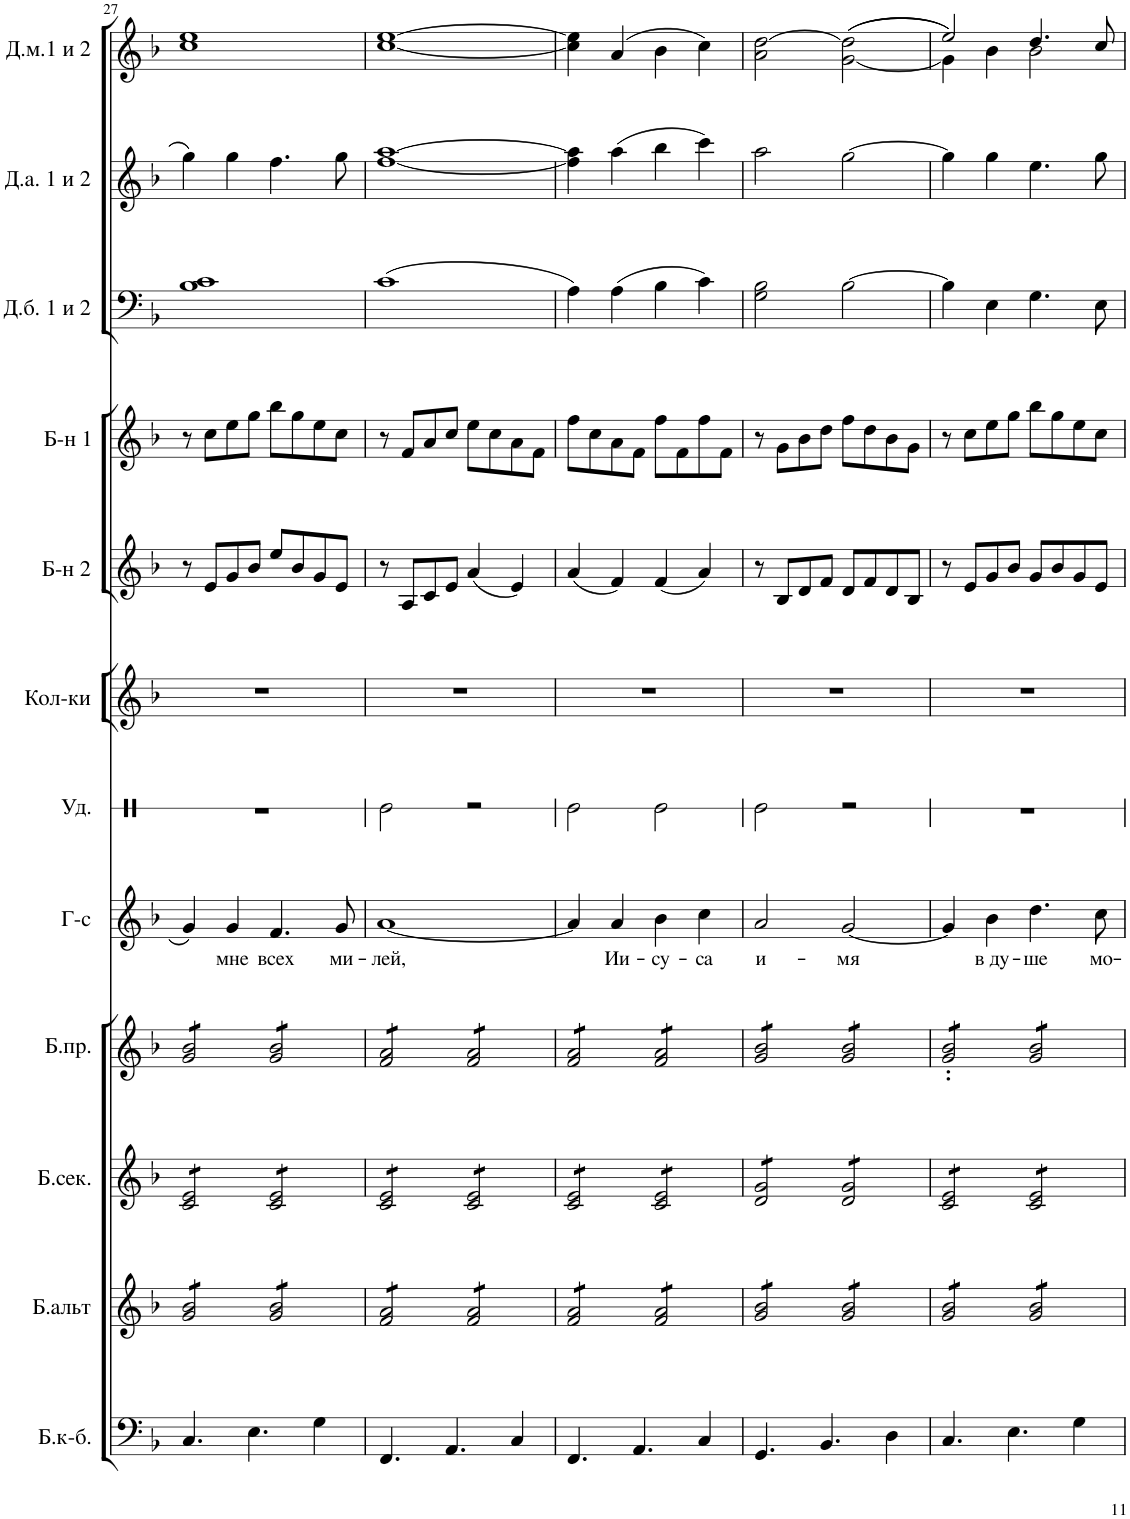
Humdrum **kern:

**kern	**kern	**kern	**kern	**kern	**text	**kern	**kern	**kern	**kern	**kern	**kern	**kern
*part12	*part11	*part10	*part9	*part8	*part8	*part7	*part6	*part5	*part4	*part3	*part2	*part1
*staff12	*staff11	*staff10	*staff9	*staff8	*staff8	*staff7	*staff6	*staff5	*staff4	*staff3	*staff2	*staff1
*I"Балалайка к-бас	*I"Балалайка альт	*I"Балалайка секунда	*I"Балалайка прима	*I"Голос	*	*I"Ударные	*I"Колокольчики	*I"Баян 2	*I"Баян 1	*I"Д.бас 1 и 2	*I"Д.альт 1 и 2	*I"Д.мал.1 и 2
!!LO:PB:g=z
*clefF4	*clefG2	*clefG2	*clefG2	*clefG2	*	*clefX	*clefG2	*clefG2	*clefG2	*clefF4	*clefG2	*clefG2
*k[b-]	*k[b-]	*k[b-]	*k[b-]	*k[b-]	*	*k[]	*k[b-]	*k[b-]	*k[b-]	*k[b-]	*k[b-]	*k[b-]
*M4/4	*M4/4	*M4/4	*M4/4	*M4/4	*	*M4/4	*M4/4	*M4/4	*M4/4	*M4/4	*M4/4	*M4/4
*met(c)	*met(c)	*met(c)	*met(c)	*met(c)	*	*met(c)	*met(c)	*met(c)	*met(c)	*met(c)	*met(c)	*met(c)
=27	=27	=27	=27	=27	=27	=27	=27	=27	=27	=27	=27	=27
*	*tremolo	*	*	*	*	*	*	*	*	*	*	*
*	*	*tremolo	*	*	*	*	*	*	*	*	*	*
*	*	*	*tremolo	*	*	*	*	*	*	*	*	*
4.C/	8g/ 8b-/L	8c/ 8e/L	8g/ 8b-/L	4g/	.	1r	1r	8r	8r	1B- 1c	4gg\	1cc 1ee
.	8g/ 8b-/	8c/ 8e/	8g/ 8b-/	.	.	.	.	8e/L	8cc\L	.	.	.
!	!	!	!	!	!LO:LY:b	!	!	!	!	!	!	!
.	8g/ 8b-/	8c/ 8e/	8g/ 8b-/	4g/	мне	.	.	8g/	8ee\	.	4gg\	.
4.E\	8g/ 8b-/J	8c/ 8e/J	8g/ 8b-/J	.	.	.	.	8b-/J	8gg\J	.	.	.
!	!	!	!	!	!LO:LY:b	!	!	!	!	!	!	!
.	8g/ 8b-/L	8c/ 8e/L	8g/ 8b-/L	4.f/	всех	.	.	8ee/L	8bb-\L	.	4.ff\	.
.	8g/ 8b-/	8c/ 8e/	8g/ 8b-/	.	.	.	.	8b-/	8gg\	.	.	.
4G\	8g/ 8b-/	8c/ 8e/	8g/ 8b-/	.	.	.	.	8g/	8ee\	.	.	.
!	!	!	!	!	!LO:LY:b	!	!	!	!	!	!	!
.	8g/ 8b-/J	8c/ 8e/J	8g/ 8b-/J	8g/	ми-	.	.	8e/J	8cc\J	.	8gg\	.
=28	=28	=28	=28	=28	=28	=28	=28	=28	=28	=28	=28	=28
!	!	!	!	!	!LO:LY:b	!	!	!	!	!	!	!
4.FF/	8f/ 8a/L	8c/ 8e/L	8f/ 8a/L	[1a	-лей,	2Re\	1r	8r	8r	(1c	[1ff [1aa	[1cc [1ee
.	8f/ 8a/	8c/ 8e/	8f/ 8a/	.	.	.	.	8A/L	8f/L	.	.	.
.	8f/ 8a/	8c/ 8e/	8f/ 8a/	.	.	.	.	8c/	8a/	.	.	.
4.AA/	8f/ 8a/J	8c/ 8e/J	8f/ 8a/J	.	.	.	.	8e/J	8cc/J	.	.	.
.	8f/ 8a/L	8c/ 8e/L	8f/ 8a/L	.	.	2r	.	(4a/	8ee\L	.	.	.
.	8f/ 8a/	8c/ 8e/	8f/ 8a/	.	.	.	.	.	8cc\	.	.	.
4C/	8f/ 8a/	8c/ 8e/	8f/ 8a/	.	.	.	.	4e/)	8a\	.	.	.
.	8f/ 8a/J	8c/ 8e/J	8f/ 8a/J	.	.	.	.	.	8f\J	.	.	.
=29	=29	=29	=29	=29	=29	=29	=29	=29	=29	=29	=29	=29
4.FF/	8f/ 8a/L	8c/ 8e/L	8f/ 8a/L	4a/]	.	2Re\	1r	(4a/	8ff\L	4A\)	4ff\] 4aa\]	4cc\] 4ee\]
.	8f/ 8a/	8c/ 8e/	8f/ 8a/	.	.	.	.	.	8cc\	.	.	.
!	!	!	!	!	!LO:LY:b	!	!	!	!	!	!	!
.	8f/ 8a/	8c/ 8e/	8f/ 8a/	4a/	Ии-	.	.	4f/)	8a\	(4A\	(4aa\	(4a/
4.AA/	8f/ 8a/J	8c/ 8e/J	8f/ 8a/J	.	.	.	.	.	8f\J	.	.	.
!	!	!	!	!	!LO:LY:b	!	!	!	!	!	!	!
.	8f/ 8a/L	8c/ 8e/L	8f/ 8a/L	4b-\	-су-	2Re\	.	(4f/	8ff\L	4B-\	4bb-\	4b-\
.	8f/ 8a/	8c/ 8e/	8f/ 8a/	.	.	.	.	.	8f\	.	.	.
!	!	!	!	!	!LO:LY:b	!	!	!	!	!	!	!
4C/	8f/ 8a/	8c/ 8e/	8f/ 8a/	4cc\	-са	.	.	4a/)	8ff\	4c\)	4ccc\)	4cc\)
.	8f/ 8a/J	8c/ 8e/J	8f/ 8a/J	.	.	.	.	.	8f\J	.	.	.
=30	=30	=30	=30	=30	=30	=30	=30	=30	=30	=30	=30	=30
!	!	!	!	!	!LO:LY:b	!	!	!	!	!	!	!
4.GG/	8g/ 8b-/L	8d/ 8g/L	8g/ 8b-/L	2a/	и-	2Re\	1r	8r	8r	2G\ 2B-\	2aa\	2a\ [2dd\
.	8g/ 8b-/	8d/ 8g/	8g/ 8b-/	.	.	.	.	8B-/L	8g\L	.	.	.
.	8g/ 8b-/	8d/ 8g/	8g/ 8b-/	.	.	.	.	8d/	8b-\	.	.	.
4.BB-/	8g/ 8b-/J	8d/ 8g/J	8g/ 8b-/J	.	.	.	.	8f/J	8dd\J	.	.	.
!	!	!	!	!	!LO:LY:b	!	!	!	!	!	!	!
.	8g/ 8b-/L	8d/ 8g/L	8g/ 8b-/L	[2g/	-мя	2r	.	8d/L	8ff\L	[2B-\	[2gg\	(([2g\ 2dd\]
.	8g/ 8b-/	8d/ 8g/	8g/ 8b-/	.	.	.	.	8f/	8dd\	.	.	.
4D\	8g/ 8b-/	8d/ 8g/	8g/ 8b-/	.	.	.	.	8d/	8b-\	.	.	.
.	8g/ 8b-/J	8d/ 8g/J	8g/ 8b-/J	.	.	.	.	8B-/J	8g\J	.	.	.
=31	=31	=31	=31	=31	=31	=31	=31	=31	=31	=31	=31	=31
*	*	*	*	*	*	*	*	*	*	*	*	*^
4.C/	8g/ 8b-/L	8c/ 8e/L	8g/' 8b-/'L	4g/]	.	1r	1r	8r	8r	4B-\]	4gg\]	2ee/))	4g\]
.	8g/ 8b-/	8c/ 8e/	8g/' 8b-/'	.	.	.	.	8e/L	8cc\L	.	.	.	.
!	!	!	!	!	!LO:LY:b	!	!	!	!	!	!	!	!
.	8g/ 8b-/	8c/ 8e/	8g/' 8b-/'	4b-\	в ду-	.	.	8g/	8ee\	4E\	4gg\	.	4b-\
4.E\	8g/ 8b-/J	8c/ 8e/J	8g/' 8b-/'J	.	.	.	.	8b-/J	8gg\J	.	.	.	.
!	!	!	!	!	!LO:LY:b	!	!	!	!	!	!	!	!
.	8g/ 8b-/L	8c/ 8e/L	8g/ 8b-/L	4.dd\	-ше	.	.	8g/L	8bb-\L	4.G\	4.ee\	4.dd/	2b-\
.	8g/ 8b-/	8c/ 8e/	8g/ 8b-/	.	.	.	.	8b-/	8gg\	.	.	.	.
4G\	8g/ 8b-/	8c/ 8e/	8g/ 8b-/	.	.	.	.	8g/	8ee\	.	.	.	.
!	!	!	!	!	!LO:LY:b	!	!	!	!	!	!	!	!
.	8g/ 8b-/J	8c/ 8e/J	8g/ 8b-/J	8cc\	мо-	.	.	8e/J	8cc\J	8E\	8gg\	8cc/	.
*	*	*	*Xtremolo	*	*	*	*	*	*	*	*	*	*
*	*	*Xtremolo	*	*	*	*	*	*	*	*	*	*	*
*	*Xtremolo	*	*	*	*	*	*	*	*	*	*	*	*
*	*	*	*	*	*	*	*	*	*	*	*	*v	*v
=	=	=	=	=	=	=	=	=	=	=	=	=
*-	*-	*-	*-	*-	*-	*-	*-	*-	*-	*-	*-	*-
